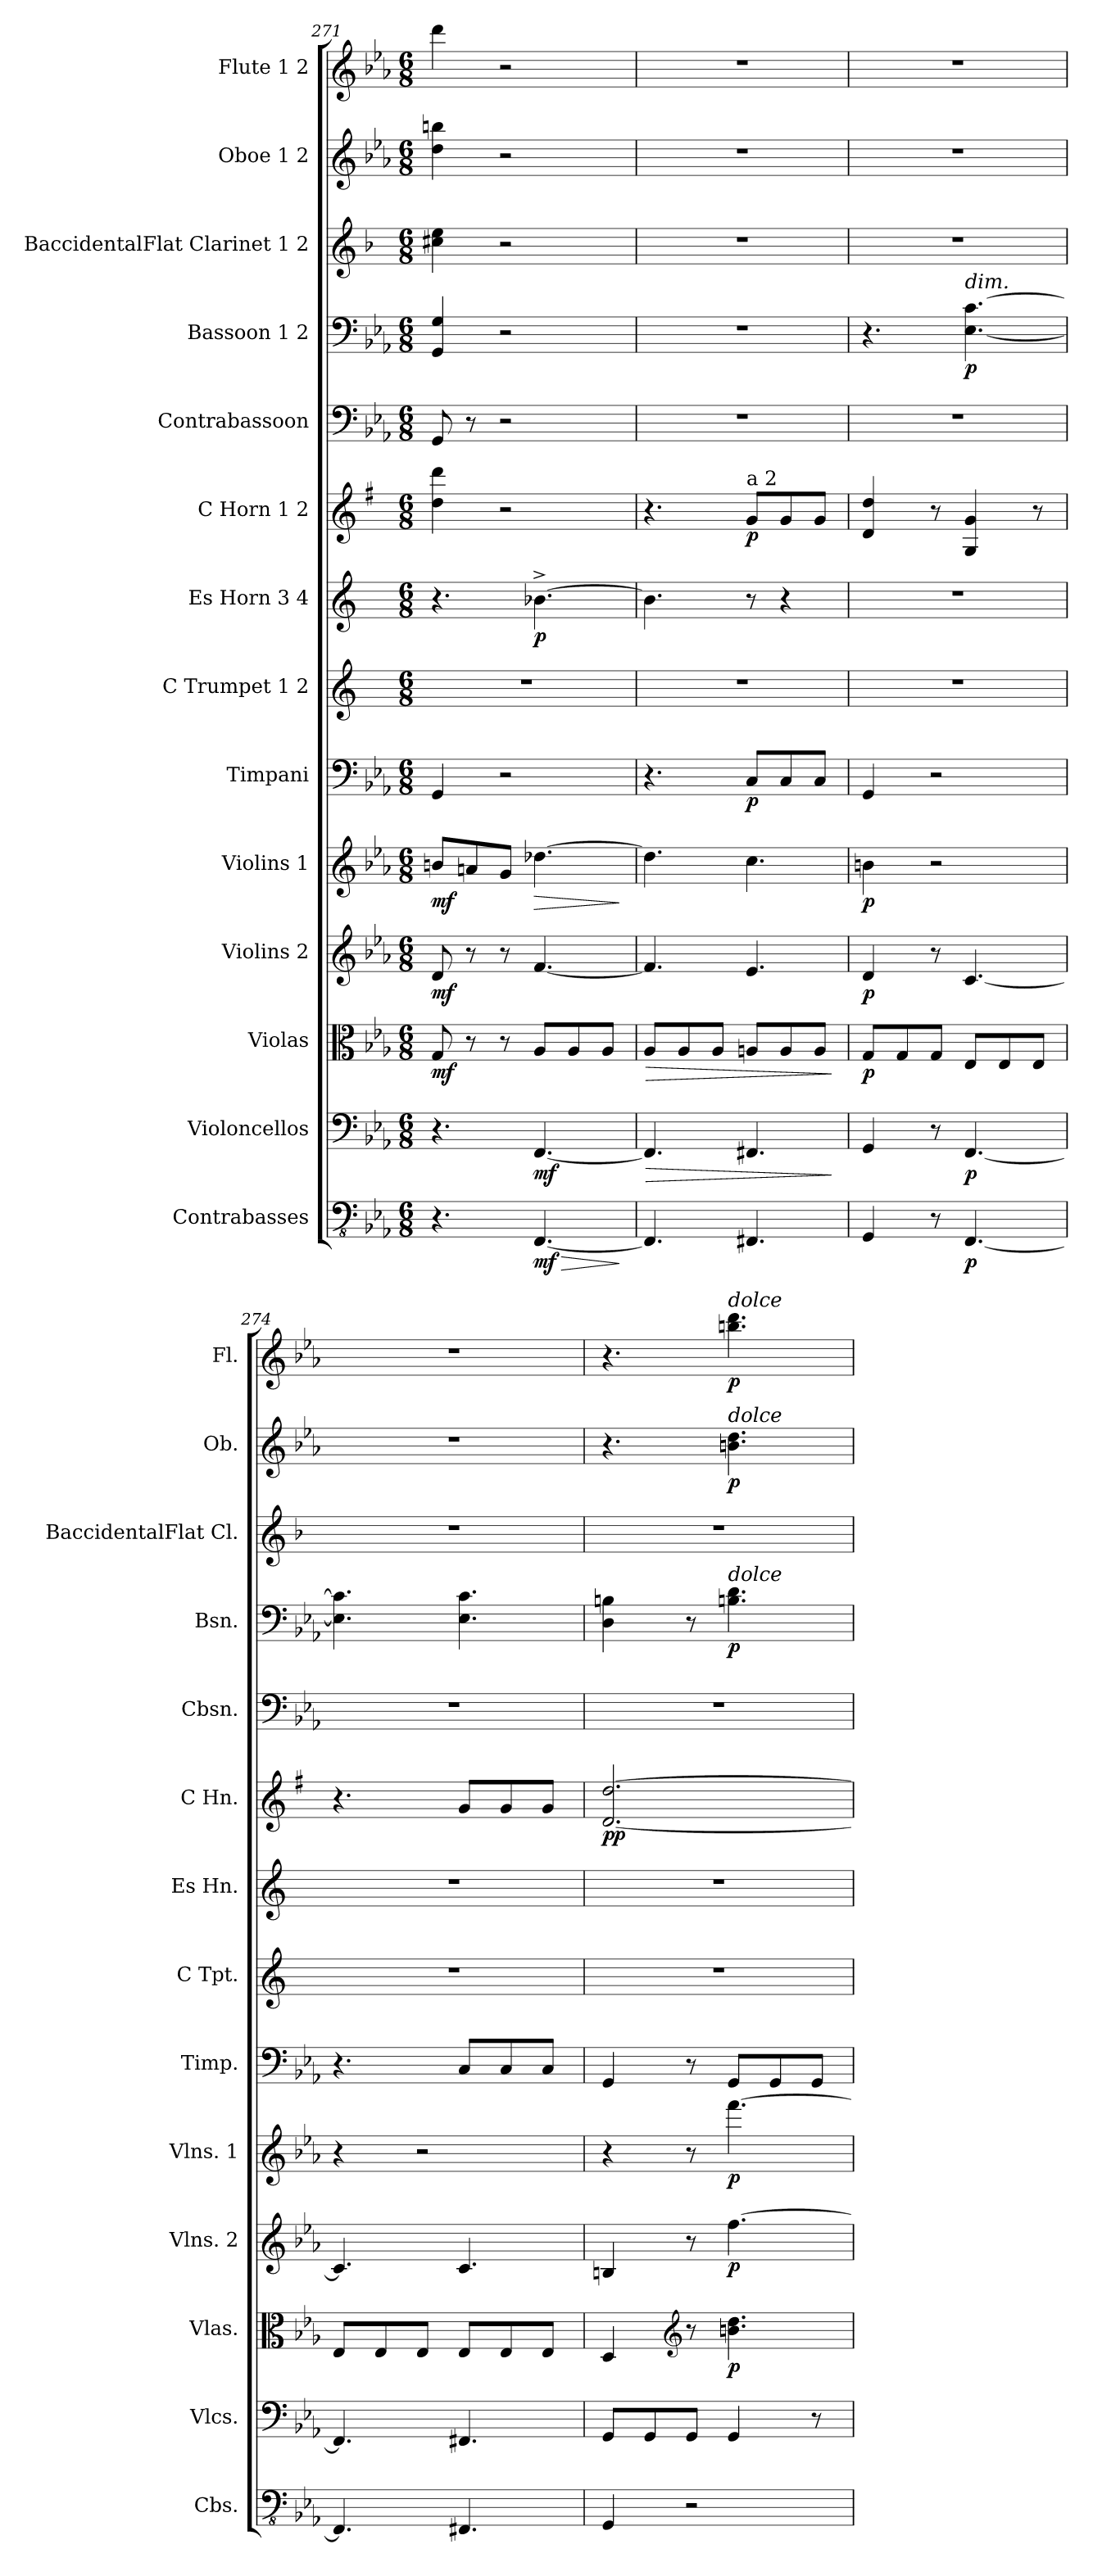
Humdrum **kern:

**kern	**dynam	**kern	**dynam	**kern	**dynam	**kern	**dynam	**kern	**dynam	**kern	**dynam	**kern	**kern	**dynam	**kern	**dynam	**kern	**kern	**dynam	**kern	**kern	**dynam	**kern	**dynam
*part14	*part14	*part13	*part13	*part12	*part12	*part11	*part11	*part10	*part10	*part9	*part9	*part8	*part7	*part7	*part6	*part6	*part5	*part4	*part4	*part3	*part2	*part2	*part1	*part1
*staff14	*staff14	*staff13	*staff13	*staff12	*staff12	*staff11	*staff11	*staff10	*staff10	*staff9	*staff9	*staff8	*staff7	*staff7	*staff6	*staff6	*staff5	*staff4	*staff4	*staff3	*staff2	*staff2	*staff1	*staff1
*I"Contrabasses	*	*I"Violoncellos	*	*I"Violas	*	*I"Violins 2	*	*I"Violins 1	*	*I"Timpani	*	*I"C Trumpet 1 2	*I"Es Horn 3 4	*	*I"C Horn 1 2	*	*I"Contrabassoon	*I"Bassoon 1 2	*	*I"BaccidentalFlat Clarinet 1 2	*I"Oboe 1 2	*	*I"Flute  1 2	*
*I'Cbs.	*	*I'Vlcs.	*	*I'Vlas.	*	*I'Vlns. 2	*	*I'Vlns. 1	*	*I'Timp.	*	*I'C Tpt.	*I'Es Hn.	*	*I'C Hn.	*	*I'Cbsn.	*I'Bsn.	*	*I'BaccidentalFlat Cl.	*I'Ob.	*	*I'Fl.	*
!!LO:PB:g=z
*clefFv4	*	*clefF4	*	*clefC3	*	*clefG2	*	*clefG2	*	*clefF4	*	*clefG2	*clefG2	*	*clefG2	*	*clefF4	*clefF4	*	*clefG2	*clefG2	*	*clefG2	*
*	*	*	*	*	*	*	*	*	*	*	*	*	*ITrd5c9	*	*ITrd4c7	*	*ITrd7c12	*	*	*ITrd1c2	*	*	*	*
*k[b-e-a-]	*	*k[b-e-a-]	*	*k[b-e-a-]	*	*k[b-e-a-]	*	*k[b-e-a-]	*	*k[b-e-a-]	*	*k[]	*k[b-e-a-]	*	*k[]	*	*k[b-e-a-]	*k[b-e-a-]	*	*k[b-e-a-]	*k[b-e-a-]	*	*k[b-e-a-]	*
*M6/8	*	*M6/8	*	*M6/8	*	*M6/8	*	*M6/8	*	*M6/8	*	*M6/8	*M6/8	*	*M6/8	*	*M6/8	*M6/8	*	*M6/8	*M6/8	*	*M6/8	*
=271	=271	=271	=271	=271	=271	=271	=271	=271	=271	=271	=271	=271	=271	=271	=271	=271	=271	=271	=271	=271	=271	=271	=271	=271
!	!	!	!	!	!LO:DY:b	!	!LO:DY:b	!	!LO:DY:b	!	!	!	!	!	!	!	!	!	!	!	!	!	!	!
4.r	.	4.r	.	8G/	mf	8d/	mf	8bn/L	mf	4GG/	.	2.r	4.r	.	4g\ 4gg\	.	8GGG/	4GG/ 4G/	.	4bn\ 4dd\	4dd\ 4bbn\	.	4ddd\	.
.	.	.	.	8r	.	8r	.	8an/	.	.	.	.	.	.	.	.	8r	.	.	.	.	.	.	.
.	.	.	.	8r	.	8r	.	8g/J	.	2r	.	.	.	.	2r	.	2r	2r	.	2r	2r	.	2r	.
!	!LO:HP:b	!	!	!	!	!	!	!	!LO:HP:b	!	!	!	!	!	!	!	!	!	!	!	!	!	!	!
!	!LO:DY:n=1:b	!	!LO:DY:b	!	!	!	!	!	!	!	!	!	!	!LO:DY:b	!	!	!	!	!	!	!	!	!	!
[4.FFF/	> mf	[4.FF/	mf	8A-/L	.	[4.f/	.	[4.dd-X\	>	.	.	.	[4.d-X^\	p	.	.	.	.	.	.	.	.	.	.
.	.	.	.	8A-/	.	.	.	.	.	.	.	.	.	.	.	.	.	.	.	.	.	.	.	.
.	.	.	.	8A-/J	.	.	.	.	.	.	.	.	.	.	.	.	.	.	.	.	.	.	.	.
.	]	.	.	.	.	.	.	.	]	.	.	.	.	.	.	.	.	.	.	.	.	.	.	.
=272	=272	=272	=272	=272	=272	=272	=272	=272	=272	=272	=272	=272	=272	=272	=272	=272	=272	=272	=272	=272	=272	=272	=272	=272
!	!	!	!LO:HP:b	!	!LO:HP:b	!	!	!	!	!	!	!	!	!	!	!	!	!	!	!	!	!	!	!
4.FFF/]	.	4.FF/]	>	8A-/L	>	4.f/]	.	4.dd-\]	.	4.r	.	2.r	4.d-\]	.	4.r	.	2.r	2.r	.	2.r	2.r	.	2.r	.
.	.	.	.	8A-/	.	.	.	.	.	.	.	.	.	.	.	.	.	.	.	.	.	.	.	.
.	.	.	.	8A-/J	.	.	.	.	.	.	.	.	.	.	.	.	.	.	.	.	.	.	.	.
!	!	!	!	!	!	!	!	!	!	!	!	!	!	!	!LO:TX:a:t=a 2	!	!	!	!	!	!	!	!	!
!	!	!	!	!	!	!	!	!	!	!	!LO:DY:b	!	!	!	!	!LO:DY:b	!	!	!	!	!	!	!	!
4.FFF#X/	.	4.FF#X/	.	8An/L	.	4.e-/	.	4.cc\	.	8C/L	p	.	8r	.	8c/L	p	.	.	.	.	.	.	.	.
.	.	.	.	8A/	.	.	.	.	.	8C/	.	.	4r	.	8c/	.	.	.	.	.	.	.	.	.
.	.	.	.	8A/J	.	.	.	.	.	8C/J	.	.	.	.	8c/J	.	.	.	.	.	.	.	.	.
.	.	.	]	.	]	.	.	.	.	.	.	.	.	.	.	.	.	.	.	.	.	.	.	.
=273	=273	=273	=273	=273	=273	=273	=273	=273	=273	=273	=273	=273	=273	=273	=273	=273	=273	=273	=273	=273	=273	=273	=273	=273
!	!	!	!	!	!LO:DY:b	!	!LO:DY:b	!	!LO:DY:b	!	!	!	!	!	!	!	!	!	!	!	!	!	!	!
4GGG/	.	4GG/	.	8G/L	p	4d/	p	4bn\	p	4GG/	.	2.r	2.r	.	4G/ 4g/	.	2.r	4.r	.	2.r	2.r	.	2.r	.
.	.	.	.	8G/	.	.	.	.	.	.	.	.	.	.	.	.	.	.	.	.	.	.	.	.
8r	.	8r	.	8G/J	.	8r	.	2r	.	2r	.	.	.	.	8r	.	.	.	.	.	.	.	.	.
!	!	!	!	!	!	!	!	!	!	!	!	!	!	!	!	!	!	!LO:TX:a:i:t=dim.	!	!	!	!	!	!
!	!LO:DY:b	!	!LO:DY:b	!	!	!	!	!	!	!	!	!	!	!	!	!	!	!	!LO:DY:b	!	!	!	!	!
[4.FFF/	p	[4.FF/	p	8E-/L	.	[4.c/	.	.	.	.	.	.	.	.	4C/ 4c/	.	.	[4.E-\ [4.c\	p	.	.	.	.	.
.	.	.	.	8E-/	.	.	.	.	.	.	.	.	.	.	.	.	.	.	.	.	.	.	.	.
.	.	.	.	8E-/J	.	.	.	.	.	.	.	.	.	.	8r	.	.	.	.	.	.	.	.	.
=274	=274	=274	=274	=274	=274	=274	=274	=274	=274	=274	=274	=274	=274	=274	=274	=274	=274	=274	=274	=274	=274	=274	=274	=274
4.FFF/]	.	4.FF/]	.	8E-/L	.	4.c/]	.	4r	.	4.r	.	2.r	2.r	.	4.r	.	2.r	4.E-\] 4.c\]	.	2.r	2.r	.	2.r	.
.	.	.	.	8E-/	.	.	.	.	.	.	.	.	.	.	.	.	.	.	.	.	.	.	.	.
.	.	.	.	8E-/J	.	.	.	2r	.	.	.	.	.	.	.	.	.	.	.	.	.	.	.	.
4.FFF#X/	.	4.FF#X/	.	8E-/L	.	4.c/	.	.	.	8C/L	.	.	.	.	8c/L	.	.	4.E-\ 4.c\	.	.	.	.	.	.
.	.	.	.	8E-/	.	.	.	.	.	8C/	.	.	.	.	8c/	.	.	.	.	.	.	.	.	.
.	.	.	.	8E-/J	.	.	.	.	.	8C/J	.	.	.	.	8c/J	.	.	.	.	.	.	.	.	.
=275	=275	=275	=275	=275	=275	=275	=275	=275	=275	=275	=275	=275	=275	=275	=275	=275	=275	=275	=275	=275	=275	=275	=275	=275
!	!	!	!	!	!	!	!	!	!	!	!	!	!	!	!	!LO:DY:b	!	!	!	!	!	!	!	!
4GGG/	.	8GG/L	.	4D/	.	4Bn/	.	4r	.	4GG/	.	2.r	2.r	.	[2.G/ [2.g/	pp	2.r	4D\ 4Bn\	.	2.r	4.r	.	4.r	.
.	.	8GG/	.	.	.	.	.	.	.	.	.	.	.	.	.	.	.	.	.	.	.	.	.	.
*	*	*	*	*clefG2	*	*	*	*	*	*	*	*	*	*	*	*	*	*	*	*	*	*	*	*
2r	.	8GG/J	.	8r	.	8r	.	8r	.	8r	.	.	.	.	.	.	.	8r	.	.	.	.	.	.
!	!	!	!	!	!	!	!	!	!	!	!	!	!	!	!	!	!	!	!	!	!	!	!LO:TX:a:i:t=dolce	!
!	!	!	!	!	!	!	!	!	!	!	!	!	!	!	!	!	!	!	!	!	!LO:TX:a:i:t=dolce	!	!	!
!	!	!	!	!	!	!	!	!	!	!	!	!	!	!	!	!	!	!LO:TX:a:i:t=dolce	!	!	!	!	!	!
!	!	!	!	!	!LO:DY:b	!	!LO:DY:b	!	!LO:DY:b	!	!	!	!	!	!	!	!	!	!LO:DY:b	!	!	!LO:DY:b	!	!LO:DY:b
.	.	4GG/	.	4.bn\ 4.dd\	p	[4.ff\	p	[4.fff\	p	8GG/L	.	.	.	.	.	.	.	4.Bn\ 4.d\	p	.	4.bn\ 4.dd\	p	4.bbn\ 4.ddd\	p
.	.	.	.	.	.	.	.	.	.	8GG/	.	.	.	.	.	.	.	.	.	.	.	.	.	.
.	.	8r	.	.	.	.	.	.	.	8GG/J	.	.	.	.	.	.	.	.	.	.	.	.	.	.
=	=	=	=	=	=	=	=	=	=	=	=	=	=	=	=	=	=	=	=	=	=	=	=	=
*-	*-	*-	*-	*-	*-	*-	*-	*-	*-	*-	*-	*-	*-	*-	*-	*-	*-	*-	*-	*-	*-	*-	*-	*-
